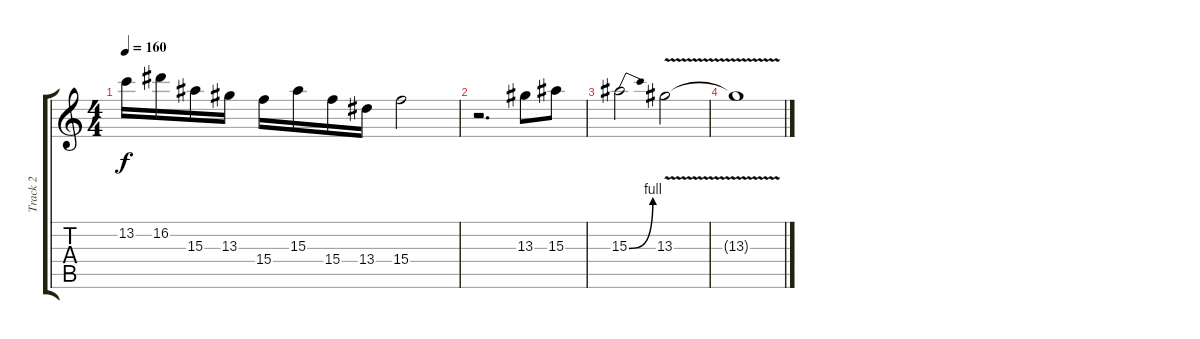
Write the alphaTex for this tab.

\track ("Track 2" "Track 2") {instrument overdrivenguitar}
\staff {score tabs}
\tuning (E4 B3 G3 D3 A2 E2) {hide}
\ts (4 4)
\tempo 160
\clef g2
\ks c
13.2.16{dy f} 16.2.16 15.3.16 13.3.16 15.4.16 15.3.16 15.4.16 13.4.16 15.4.2 |
r.2{d} 13.3.8 15.3.8 |
15.3{be (bend 0 0 60 4)}.2 13.3{v}.2 |
13.3{t}.1
